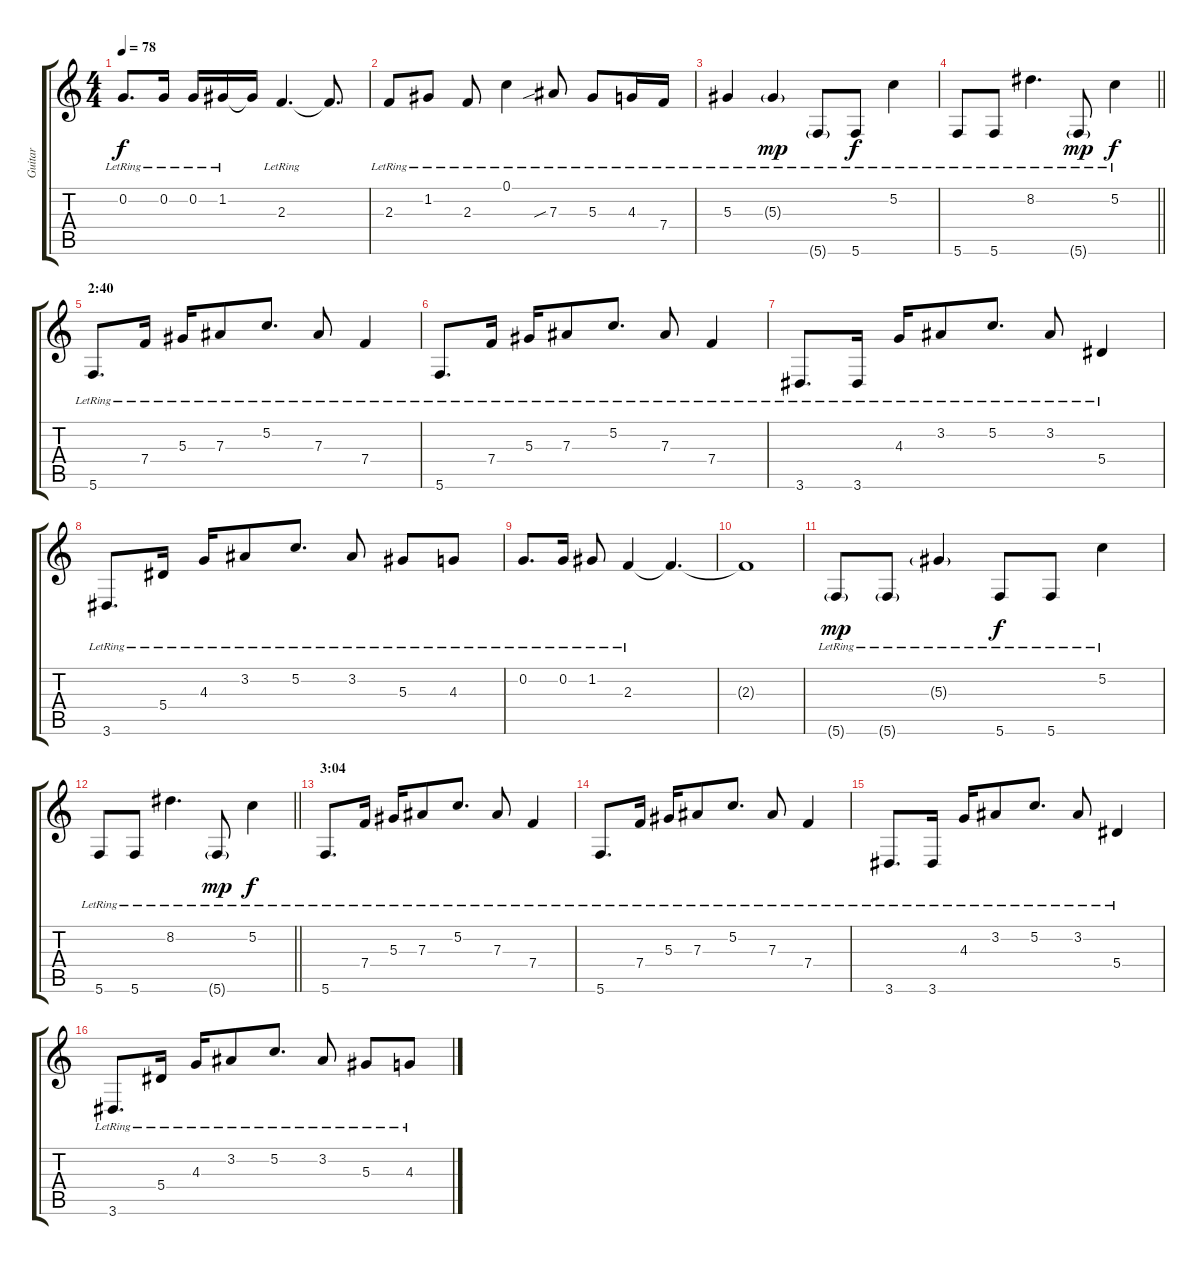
\track ("Guitar" "Guitar") {instrument electricguitarclean}
\staff {score tabs}
\tuning (C4 G3 Eb3 Bb2 F2 C2) {hide}
\ts (4 4)
\tempo 78
\clef g2
\ks c
0.2{lr}.8{d dy f} 0.2{lr}.16 0.2{lr}.16 1.2{lr}.16 1.2{t}.16 2.3{lr}.4{d} 2.3{t}.8{d} |
2.3{lr}.8 1.2{lr}.8 2.3{lr}.8 0.1{lr}.4 7.3{sib lr}.8 5.3{lr}.8 4.3{lr}.16 7.4{lr}.16 |
5.3{lr}.4 5.3{g lr}.4{dy mp} 5.6{g lr}.8 5.6{lr}.8{dy f} 5.2{lr}.4 |
\barLineRight lightlight
5.6{lr}.8 5.6{lr}.8 8.2{lr}.4{d} 5.6{g lr}.8{dy mp} 5.2{lr}.4{dy f} |
\section ("" "2:40")
5.6{lr}.8{d} 7.4{lr}.16 5.3{lr}.16 7.3{lr}.8 5.2{lr}.8{d} 7.3{lr}.8 7.4{lr}.4 |
5.6{lr}.8{d} 7.4{lr}.16 5.3{lr}.16 7.3{lr}.8 5.2{lr}.8{d} 7.3{lr}.8 7.4{lr}.4 |
3.6{lr}.8{d} 3.6{lr}.16 4.3{lr}.16 3.2{lr}.8 5.2{lr}.8{d} 3.2{lr}.8 5.4{lr}.4 |
3.6{lr}.8{d} 5.4{lr}.16 4.3{lr}.16 3.2{lr}.8 5.2{lr}.8{d} 3.2{lr}.8 5.3{lr}.8 4.3{lr}.8 |
0.2{lr}.8{d} 0.2{lr}.16 1.2{lr}.8 2.3{lr}.4 2.3{t}.4{d} |
2.3{t}.1 |
5.6{g lr}.8{dy mp} 5.6{g lr}.8 5.3{g lr}.4 5.6{lr}.8{dy f} 5.6{lr}.8 5.2{lr}.4 |
\barLineRight lightlight
5.6{lr}.8 5.6{lr}.8 8.2{lr}.4{d} 5.6{g lr}.8{dy mp} 5.2{lr}.4{dy f} |
\section ("" "3:04")
5.6{lr}.8{d} 7.4{lr}.16 5.3{lr}.16 7.3{lr}.8 5.2{lr}.8{d} 7.3{lr}.8 7.4{lr}.4 |
5.6{lr}.8{d} 7.4{lr}.16 5.3{lr}.16 7.3{lr}.8 5.2{lr}.8{d} 7.3{lr}.8 7.4{lr}.4 |
3.6{lr}.8{d} 3.6{lr}.16 4.3{lr}.16 3.2{lr}.8 5.2{lr}.8{d} 3.2{lr}.8 5.4{lr}.4 |
3.6{lr}.8{d} 5.4{lr}.16 4.3{lr}.16 3.2{lr}.8 5.2{lr}.8{d} 3.2{lr}.8 5.3{lr}.8 4.3{lr}.8
